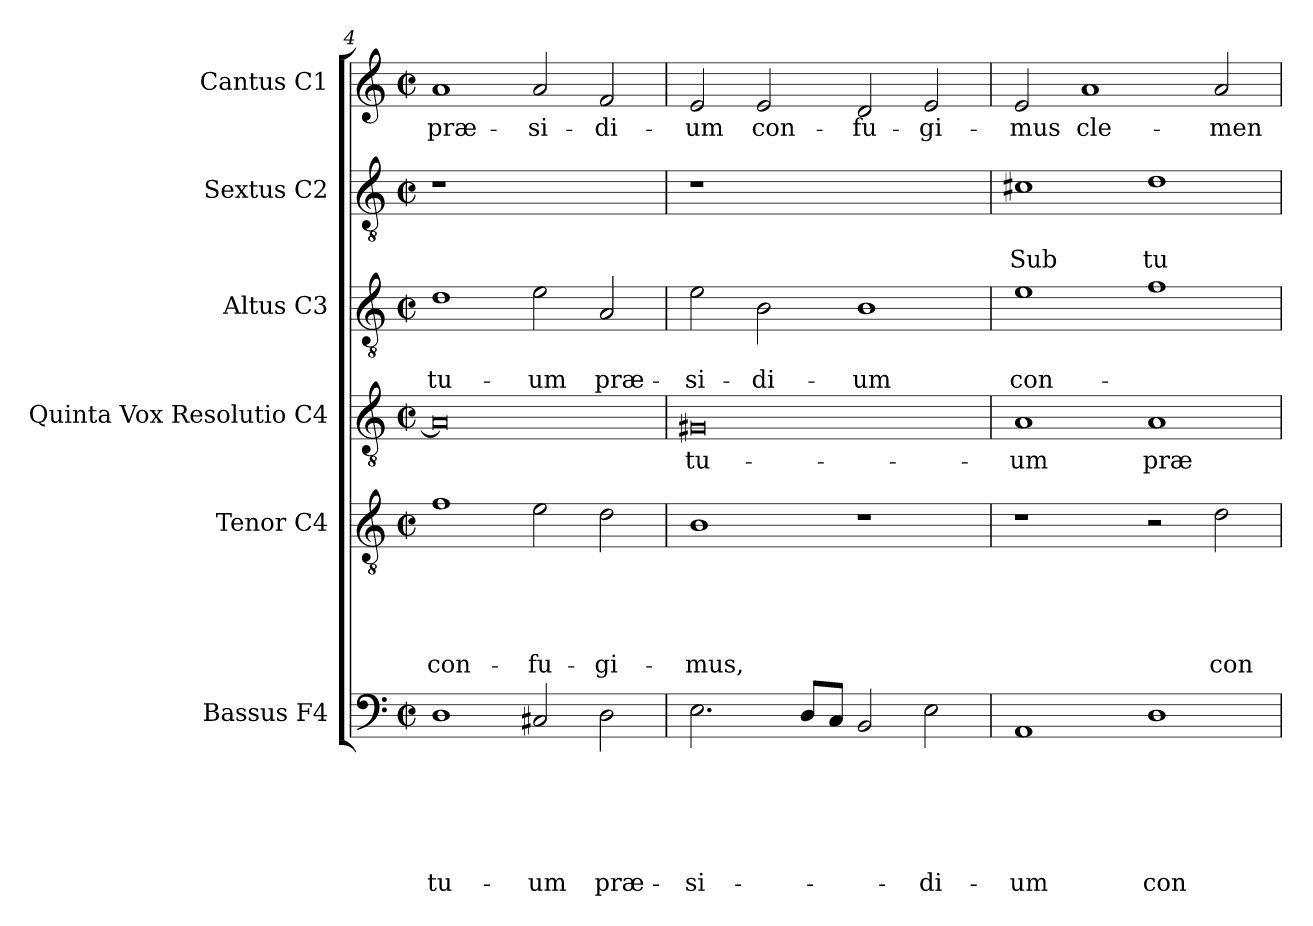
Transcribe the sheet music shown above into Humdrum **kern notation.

**kern	**text	**text	**text	**text	**text	**text	**kern	**text	**text	**text	**text	**text	**kern	**text	**kern	**text	**text	**kern	**text	**text	**kern	**text
*part6	*part6	*part6	*part6	*part6	*part6	*part6	*part5	*part5	*part5	*part5	*part5	*part5	*part4	*part4	*part3	*part3	*part3	*part2	*part2	*part2	*part1	*part1
*staff6	*staff6	*staff6	*staff6	*staff6	*staff6	*staff6	*staff5	*staff5	*staff5	*staff5	*staff5	*staff5	*staff4	*staff4	*staff3	*staff3	*staff3	*staff2	*staff2	*staff2	*staff1	*staff1
*I"Bassus F4	*	*	*	*	*	*	*I"Tenor C4	*	*	*	*	*	*I"Quinta Vox Resolutio C4	*	*I"Altus C3	*	*	*I"Sextus C2	*	*	*I"Cantus C1	*
*I'B	*	*	*	*	*	*	*I'T	*	*	*	*	*	*	*	*I'A	*	*	*	*	*	*I'C	*
*clefF4	*	*	*	*	*	*	*clefGv2	*	*	*	*	*	*clefGv2	*	*clefGv2	*	*	*clefGv2	*	*	*clefG2	*
*k[]	*	*	*	*	*	*	*k[]	*	*	*	*	*	*k[]	*	*k[]	*	*	*k[]	*	*	*k[]	*
*C:	*	*	*	*	*	*	*C:	*	*	*	*	*	*C:	*	*C:	*	*	*C:	*	*	*C:	*
*M2/2	*	*	*	*	*	*	*M2/2	*	*	*	*	*	*M2/2	*	*M2/2	*	*	*M2/2	*	*	*M2/2	*
*met(c|)	*	*	*	*	*	*	*met(c|)	*	*	*	*	*	*met(c|)	*	*met(c|)	*	*	*met(c|)	*	*	*met(c|)	*
=4	=4	=4	=4	=4	=4	=4	=4	=4	=4	=4	=4	=4	=4	=4	=4	=4	=4	=4	=4	=4	=4	=4
!	!	!	!	!	!	!LO:LY:b	!	!	!	!	!	!LO:LY:b	!	!	!	!	!LO:LY:b	!	!	!	!	!LO:LY:b
1D	.	.	.	.	.	tu-	1f	.	.	.	.	con-	0A]	.	1d	.	tu-	1r	.	.	1a	præ-
!	!	!	!	!	!	!LO:LY:b	!	!	!	!	!	!LO:LY:b	!	!	!	!	!LO:LY:b	!	!	!	!	!LO:LY:b
2C#X/	.	.	.	.	.	-um	2e\	.	.	.	.	-fu-	.	.	2e\	.	-um	1ryy	.	.	2a/	-si-
!	!	!	!	!	!	!LO:LY:b	!	!	!	!	!	!LO:LY:b	!	!	!	!	!LO:LY:b	!	!	!	!	!LO:LY:b
2D\	.	.	.	.	.	præ-	2d\	.	.	.	.	-gi-	.	.	2A/	.	præ-	.	.	.	2f/	-di-
=5	=5	=5	=5	=5	=5	=5	=5	=5	=5	=5	=5	=5	=5	=5	=5	=5	=5	=5	=5	=5	=5	=5
!	!	!	!	!	!	!LO:LY:b	!	!	!	!	!	!LO:LY:b	!	!LO:LY:b	!	!	!LO:LY:b	!	!	!	!	!LO:LY:b
2.E\	.	.	.	.	.	-si-	1B	.	.	.	.	-mus,	0G#X	tu-	2e\	.	-si-	1r	.	.	2e/	-um
!	!	!	!	!	!	!	!	!	!	!	!	!	!	!	!	!	!LO:LY:b	!	!	!	!	!LO:LY:b
.	.	.	.	.	.	.	.	.	.	.	.	.	.	.	2B\	.	-di-	.	.	.	2e/	con-
8D/L	.	.	.	.	.	.	.	.	.	.	.	.	.	.	.	.	.	.	.	.	.	.
8C/J	.	.	.	.	.	.	.	.	.	.	.	.	.	.	.	.	.	.	.	.	.	.
!	!	!	!	!	!	!	!	!	!	!	!	!	!	!	!	!	!LO:LY:b	!	!	!	!	!LO:LY:b
2BB/	.	.	.	.	.	.	1r	.	.	.	.	.	.	.	1B	.	-um	1ryy	.	.	2d/	-fu-
!	!	!	!	!	!	!LO:LY:b	!	!	!	!	!	!	!	!	!	!	!	!	!	!	!	!LO:LY:b
2E\	.	.	.	.	.	-di-	.	.	.	.	.	.	.	.	.	.	.	.	.	.	2e/	-gi-
!!LO:LB:g=z
=6	=6	=6	=6	=6	=6	=6	=6	=6	=6	=6	=6	=6	=6	=6	=6	=6	=6	=6	=6	=6	=6	=6
!	!	!	!	!	!	!LO:LY:b	!	!	!	!	!	!	!	!LO:LY:b	!	!	!LO:LY:b	!	!	!LO:LY:b	!	!LO:LY:b
1AA	.	.	.	.	.	-um	1r	.	.	.	.	.	1A	-um	1e	.	con-	1c#X	.	Sub	2e/	-mus
!	!	!	!	!	!	!	!	!	!	!	!	!	!	!	!	!	!	!	!	!	!	!LO:LY:b
.	.	.	.	.	.	.	.	.	.	.	.	.	.	.	.	.	.	.	.	.	1a	cle-
!	!	!	!	!	!	!LO:LY:b	!	!	!	!	!	!	!	!LO:LY:b	!	!	!	!	!	!LO:LY:b	!	!
1D	.	.	.	.	.	con-	2r	.	.	.	.	.	1A	præ-	1f	.	.	1d	.	tu-	.	.
!	!	!	!	!	!	!	!	!	!	!	!	!LO:LY:b	!	!	!	!	!	!	!	!	!	!LO:LY:b
.	.	.	.	.	.	.	2d\	.	.	.	.	con-	.	.	.	.	.	.	.	.	2a/	-men-
=	=	=	=	=	=	=	=	=	=	=	=	=	=	=	=	=	=	=	=	=	=	=
*-	*-	*-	*-	*-	*-	*-	*-	*-	*-	*-	*-	*-	*-	*-	*-	*-	*-	*-	*-	*-	*-	*-
